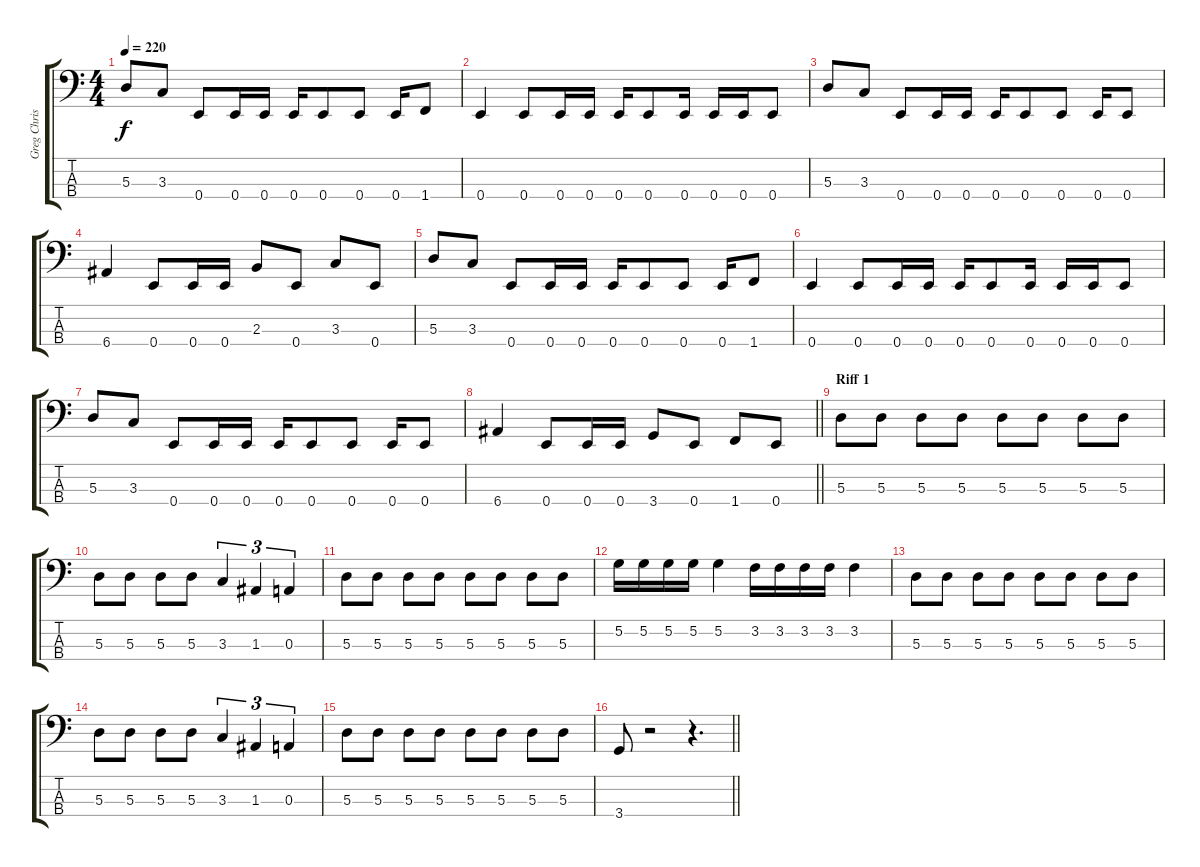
\track ("Greg Christian (Bass Guitar)" "Greg Chris") {instrument electricbassfinger}
\staff {score tabs}
\tuning (G2 D2 A1 E1) {hide}
\ts (4 4)
\tempo 220
\clef f4
\ks c
5.3.8{dy f} 3.3.8 0.4.8 0.4.16 0.4.16 0.4.16 0.4.8 0.4.8 0.4.16 1.4.8 |
0.4.4 0.4.8 0.4.16 0.4.16 0.4.16 0.4.8 0.4.16 0.4.16 0.4.16 0.4.8 |
5.3.8 3.3.8 0.4.8 0.4.16 0.4.16 0.4.16 0.4.8 0.4.8 0.4.16 0.4.8 |
6.4.4 0.4.8 0.4.16 0.4.16 2.3.8 0.4.8 3.3.8 0.4.8 |
5.3.8 3.3.8 0.4.8 0.4.16 0.4.16 0.4.16 0.4.8 0.4.8 0.4.16 1.4.8 |
0.4.4 0.4.8 0.4.16 0.4.16 0.4.16 0.4.8 0.4.16 0.4.16 0.4.16 0.4.8 |
5.3.8 3.3.8 0.4.8 0.4.16 0.4.16 0.4.16 0.4.8 0.4.8 0.4.16 0.4.8 |
\barLineRight lightlight
6.4.4 0.4.8 0.4.16 0.4.16 3.4.8 0.4.8 1.4.8 0.4.8 |
\section ("" "Riff 1")
5.3.8 5.3.8 5.3.8 5.3.8 5.3.8 5.3.8 5.3.8 5.3.8 |
5.3.8 5.3.8 5.3.8 5.3.8 3.3.4{tu (3 2)} 1.3.4{tu (3 2)} 0.3.4{tu (3 2)} |
5.3.8 5.3.8 5.3.8 5.3.8 5.3.8 5.3.8 5.3.8 5.3.8 |
5.2.16 5.2.16 5.2.16 5.2.16 5.2.4 3.2.16 3.2.16 3.2.16 3.2.16 3.2.4 |
5.3.8 5.3.8 5.3.8 5.3.8 5.3.8 5.3.8 5.3.8 5.3.8 |
5.3.8 5.3.8 5.3.8 5.3.8 3.3.4{tu (3 2)} 1.3.4{tu (3 2)} 0.3.4{tu (3 2)} |
5.3.8 5.3.8 5.3.8 5.3.8 5.3.8 5.3.8 5.3.8 5.3.8 |
\barLineRight lightlight
3.4.8 r.2 r.4{d}
